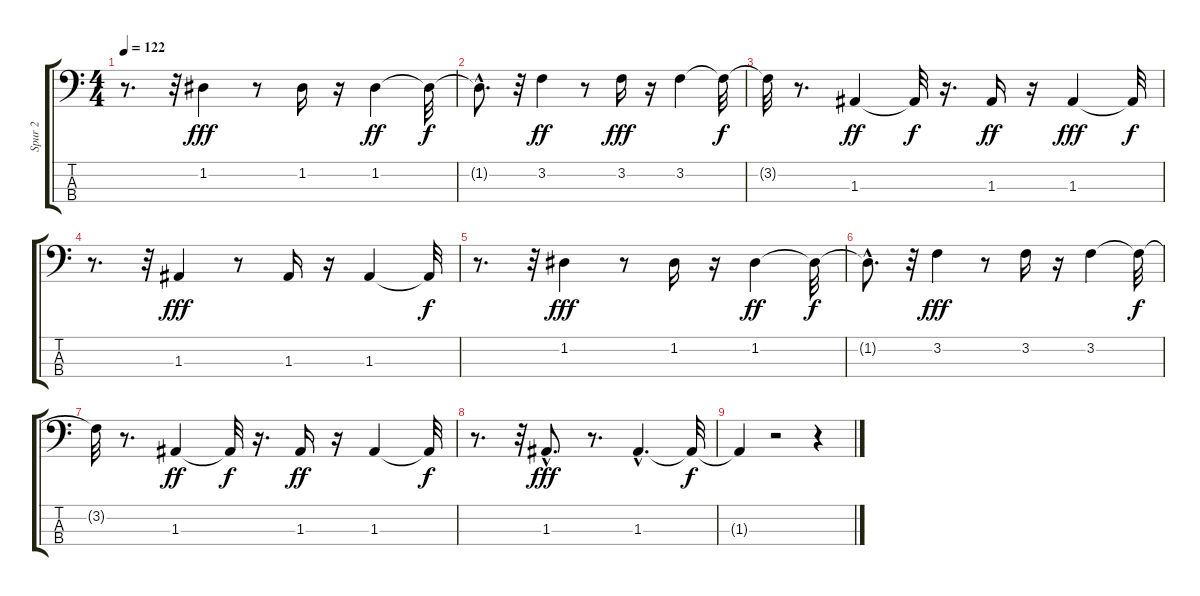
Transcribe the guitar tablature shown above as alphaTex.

\track ("Spur 2" "Spur 2") {instrument electricbassfinger}
\staff {score tabs}
\tuning (G2 D2 A1 E1) {hide}
\ts (4 4)
\tempo 122
\clef f4
\ks c
r.8{d dy f} r.32 1.2.4{dy fff} r.8 1.2.16 r.16 1.2.4{dy ff} 1.2{t}.32{dy f} |
1.2{hac t}.8{d} r.32 3.2.4{dy ff} r.8 3.2.16{dy fff} r.16 3.2.4 3.2{t}.32{dy f} |
3.2{t}.32 r.8{d} 1.3.4{dy ff} 1.3{t}.32{dy f} r.16{d} 1.3.16{dy ff} r.16 1.3.4{dy fff} 1.3{t}.32{dy f} |
r.8{d} r.32 1.3.4{dy fff} r.8 1.3.16 r.16 1.3.4 1.3{t}.32{dy f} |
r.8{d} r.32 1.2.4{dy fff} r.8 1.2.16 r.16 1.2.4{dy ff} 1.2{t}.32{dy f} |
1.2{hac t}.8{d} r.32 3.2.4{dy fff} r.8 3.2.16 r.16 3.2.4 3.2{t}.32{dy f} |
3.2{t}.32 r.8{d} 1.3.4{dy ff} 1.3{t}.32{dy f} r.16{d} 1.3.16{dy ff} r.16 1.3.4 1.3{t}.32{dy f} |
r.8{d} r.32 1.3{hac}.8{d dy fff} r.8{d} 1.3{hac}.4{d} 1.3{t}.32{dy f} |
1.3{t}.4 r.2 r.4
